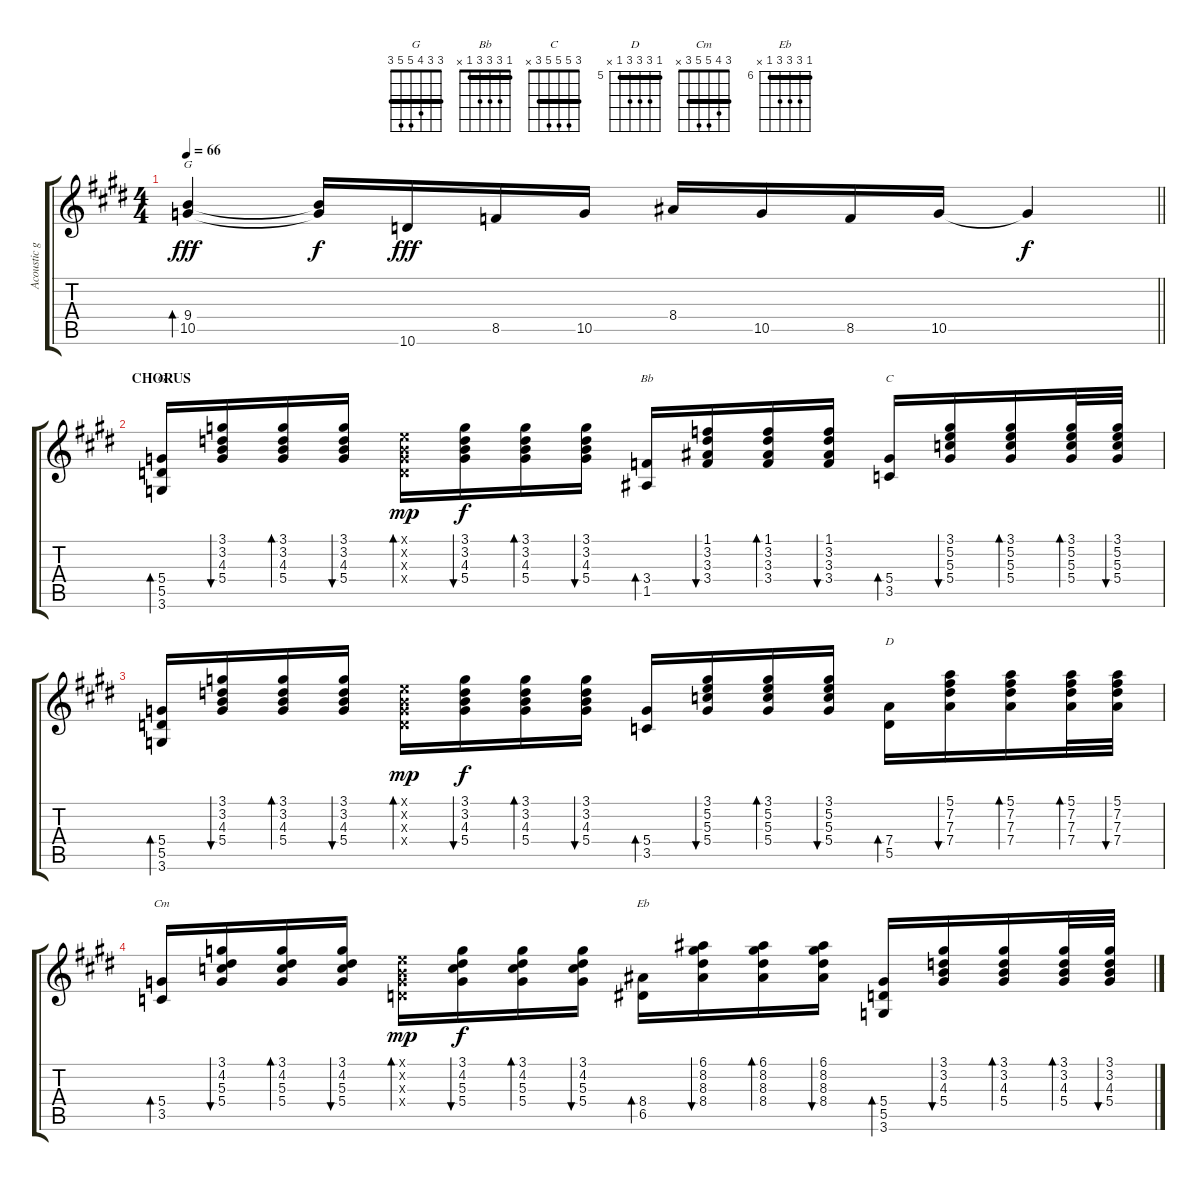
\track ("Acoustic guitar" "Acoustic g") {instrument acousticguitarsteel}
\staff {score tabs}
\tuning (E4 B3 G3 D3 A2 E2) {hide}
\chord ("G" x x x x x x)
\chord ("G" 3 3 4 5 5 3) {barre 3}
\chord ("Bb" 1 3 3 3 1 x) {barre 1}
\chord ("C" 3 5 5 5 3 x) {barre 3}
\chord ("D" 5 7 7 7 5 x) {firstfret 5 barre 5}
\chord ("Cm" 3 4 5 5 3 x) {barre 3}
\chord ("Eb" 6 8 8 8 6 x) {firstfret 6 barre 6}
\ts (4 4)
\tempo 66
\clef g2
\barLineRight lightlight
\ks e
(9.4 10.5).4{bd 30 ch "G" dy fff} (9.4{t} 10.5{t}).16{dy f} 10.6.16{dy fff} 8.5.16 10.5.16 8.4.16 10.5.16 8.5.16 10.5.16 10.5{t}.4{dy f} |
\section ("" "CHORUS")
(5.4 5.5 3.6).16{bd 30 ch "G" volume 10} (3.1 3.2 4.3 5.4).16{bu 30} (3.1 3.2 4.3 5.4).16{bd 30} (3.1 3.2 4.3 5.4).16{bu 30} (0.1{x} 0.2{x} 0.3{x} 0.4{x}).16{bd 30 dy mp} (3.1 3.2 4.3 5.4).16{bu 30 dy f} (3.1 3.2 4.3 5.4).16{bd 30} (3.1 3.2 4.3 5.4).16{bu 30} (3.4 1.5).16{bd 30 ch "Bb"} (1.1 3.2 3.3 3.4).16{bu 30} (1.1 3.2 3.3 3.4).16{bd 30} (1.1 3.2 3.3 3.4).16{bu 30} (5.4 3.5).16{bd 30 ch "C"} (3.1 5.2 5.3 5.4).16{bu 30} (3.1 5.2 5.3 5.4).16{bd 30} (3.1 5.2 5.3 5.4).32{bd 30} (3.1 5.2 5.3 5.4).32{bu 30} |
(5.4 5.5 3.6).16{bd 30 volume 10} (3.1 3.2 4.3 5.4).16{bu 30} (3.1 3.2 4.3 5.4).16{bd 30} (3.1 3.2 4.3 5.4).16{bu 30} (0.1{x} 0.2{x} 0.3{x} 0.4{x}).16{bd 30 dy mp} (3.1 3.2 4.3 5.4).16{bu 30 dy f} (3.1 3.2 4.3 5.4).16{bd 30} (3.1 3.2 4.3 5.4).16{bu 30} (5.4 3.5).16{bd 30} (3.1 5.2 5.3 5.4).16{bu 30} (3.1 5.2 5.3 5.4).16{bd 30} (3.1 5.2 5.3 5.4).16{bu 30} (7.4 5.5).16{bd 30 ch "D"} (5.1 7.2 7.3 7.4).16{bu 30} (5.1 7.2 7.3 7.4).16{bd 30} (5.1 7.2 7.3 7.4).32{bd 30} (5.1 7.2 7.3 7.4).32{bu 30} |
(5.4 3.5).16{bd 30 ch "Cm"} (3.1 4.2 5.3 5.4).16{bu 30} (3.1 4.2 5.3 5.4).16{bd 30} (3.1 4.2 5.3 5.4).16{bu 30} (0.1{x} 0.2{x} 0.3{x} 0.4{x}).16{bd 30 dy mp} (3.1 4.2 5.3 5.4).16{bu 30 dy f} (3.1 4.2 5.3 5.4).16{bd 30} (3.1 4.2 5.3 5.4).16{bu 30} (8.4 6.5).16{bd 30 ch "Eb"} (6.1 8.2 8.3 8.4).16{bu 30} (6.1 8.2 8.3 8.4).16{bd 30} (6.1 8.2 8.3 8.4).16{bu 30} (5.4 5.5 3.6).16{bd 30} (3.1 3.2 4.3 5.4).16{bu 30} (3.1 3.2 4.3 5.4).16{bd 30} (3.1 3.2 4.3 5.4).32{bd 30} (3.1 3.2 4.3 5.4).32{bu 30}
